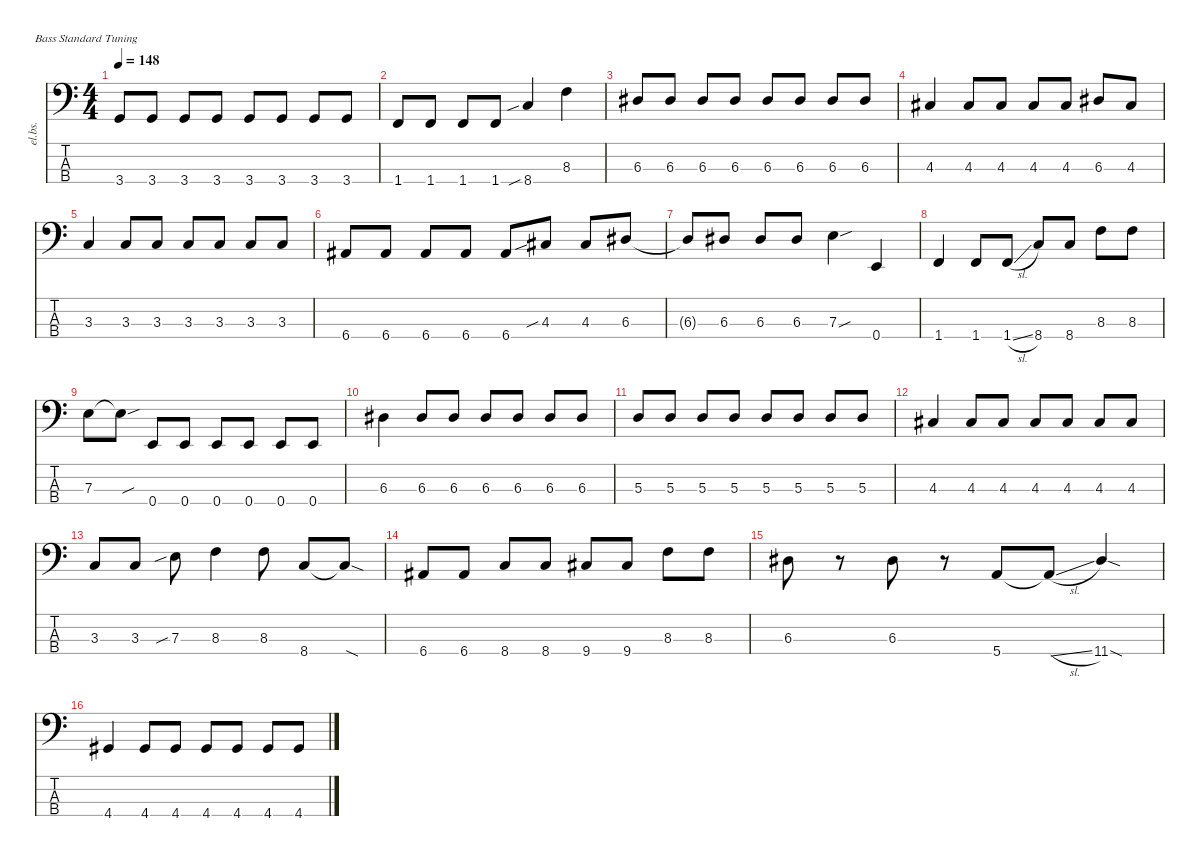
\defaultSystemsLayout 4
\hideDynamics
\bracketExtendMode nobrackets
\track ("Electric Bass" "el.bs.") {instrument electricbassfinger}
\staff {score tabs}
\tuning (G2 D2 A1 E1)
\ts (4 4)
\tempo 148
\clef f4
\ks c
3.4.8{dy mf beam Up} 3.4.8{beam Up} 3.4.8{beam Up} 3.4.8{beam Up} 3.4.8{beam Up} 3.4.8{beam Up} 3.4.8{beam Up} 3.4.8{beam Up} |
1.4.8{beam Up} 1.4.8{beam Up} 1.4.8{beam Up} 1.4.8{beam Up} 8.4{sib}.4{beam Up} 8.3.4{beam Down} |
6.3{acc #}.8{beam Up} 6.3{acc #}.8{beam Up} 6.3{acc #}.8{beam Up} 6.3{acc #}.8{beam Up} 6.3{acc #}.8{beam Up} 6.3{acc #}.8{beam Up} 6.3{acc #}.8{beam Up} 6.3{acc #}.8{beam Up} |
4.3{acc #}.4{beam Up} 4.3{acc #}.8{beam Up} 4.3{acc #}.8{beam Up} 4.3{acc #}.8{beam Up} 4.3{acc #}.8{beam Up} 6.3{acc #}.8{beam Up} 4.3{acc #}.8{beam Up} |
3.3.4{beam Up} 3.3.8{beam Up} 3.3.8{beam Up} 3.3.8{beam Up} 3.3.8{beam Up} 3.3.8{beam Up} 3.3.8{beam Up} |
6.4{acc #}.8{beam Up} 6.4{acc #}.8{beam Up} 6.4{acc #}.8{beam Up} 6.4{acc #}.8{beam Up} 6.4{acc #}.8{beam Up} 4.3{sib acc #}.8{beam Up} 4.3{acc #}.8{beam Up} 6.3{acc #}.8{beam Up} |
6.3{t acc #}.8{beam Up} 6.3{acc #}.8{beam Up} 6.3{acc #}.8{beam Up} 6.3{acc #}.8{beam Up} 7.3{sou}.4{beam Down} 0.4.4{beam Up} |
1.4.4{beam Up} 1.4.8{beam Up} 1.4{sl}.8{beam Up} 8.4.8{beam Up} 8.4.8{beam Up} 8.3.8{beam Down} 8.3.8{beam Down} |
7.3.8{beam Down} 7.3{sou t}.8{beam Down} 0.4.8{beam Up} 0.4.8{beam Up} 0.4.8{beam Up} 0.4.8{beam Up} 0.4.8{beam Up} 0.4.8{beam Up} |
6.3{acc #}.4{beam Down} 6.3{acc #}.8{beam Up} 6.3{acc #}.8{beam Up} 6.3{acc #}.8{beam Up} 6.3{acc #}.8{beam Up} 6.3{acc #}.8{beam Up} 6.3{acc #}.8{beam Up} |
5.3.8{beam Up} 5.3.8{beam Up} 5.3.8{beam Up} 5.3.8{beam Up} 5.3.8{beam Up} 5.3.8{beam Up} 5.3.8{beam Up} 5.3.8{beam Up} |
4.3{acc #}.4{beam Up} 4.3{acc #}.8{beam Up} 4.3{acc #}.8{beam Up} 4.3{acc #}.8{beam Up} 4.3{acc #}.8{beam Up} 4.3{acc #}.8{beam Up} 4.3{acc #}.8{beam Up} |
3.3.8{beam Up} 3.3.8{beam Up} 7.3{sib}.8{beam Down} 8.3.4{beam Down} 8.3.8{beam Down} 8.4.8{beam Up} 8.4{sod t}.8{beam Up} |
6.4{acc #}.8{beam Up} 6.4{acc #}.8{beam Up} 8.4.8{beam Up} 8.4.8{beam Up} 9.4{acc #}.8{beam Up} 9.4{acc #}.8{beam Up} 8.3.8{beam Down} 8.3.8{beam Down} |
6.3{acc #}.8{beam Down} r.8{beam Down} 6.3{acc #}.8{beam Down} r.8{beam Down} 5.4.8{beam Up} 5.4{sl t}.8{beam Up} 11.4{sod acc #}.4{beam Up} |
4.4{acc #}.4{beam Up} 4.4{acc #}.8{beam Up} 4.4{acc #}.8{beam Up} 4.4{acc #}.8{beam Up} 4.4{acc #}.8{beam Up} 4.4{acc #}.8{beam Up} 4.4{acc #}.8{beam Up}
